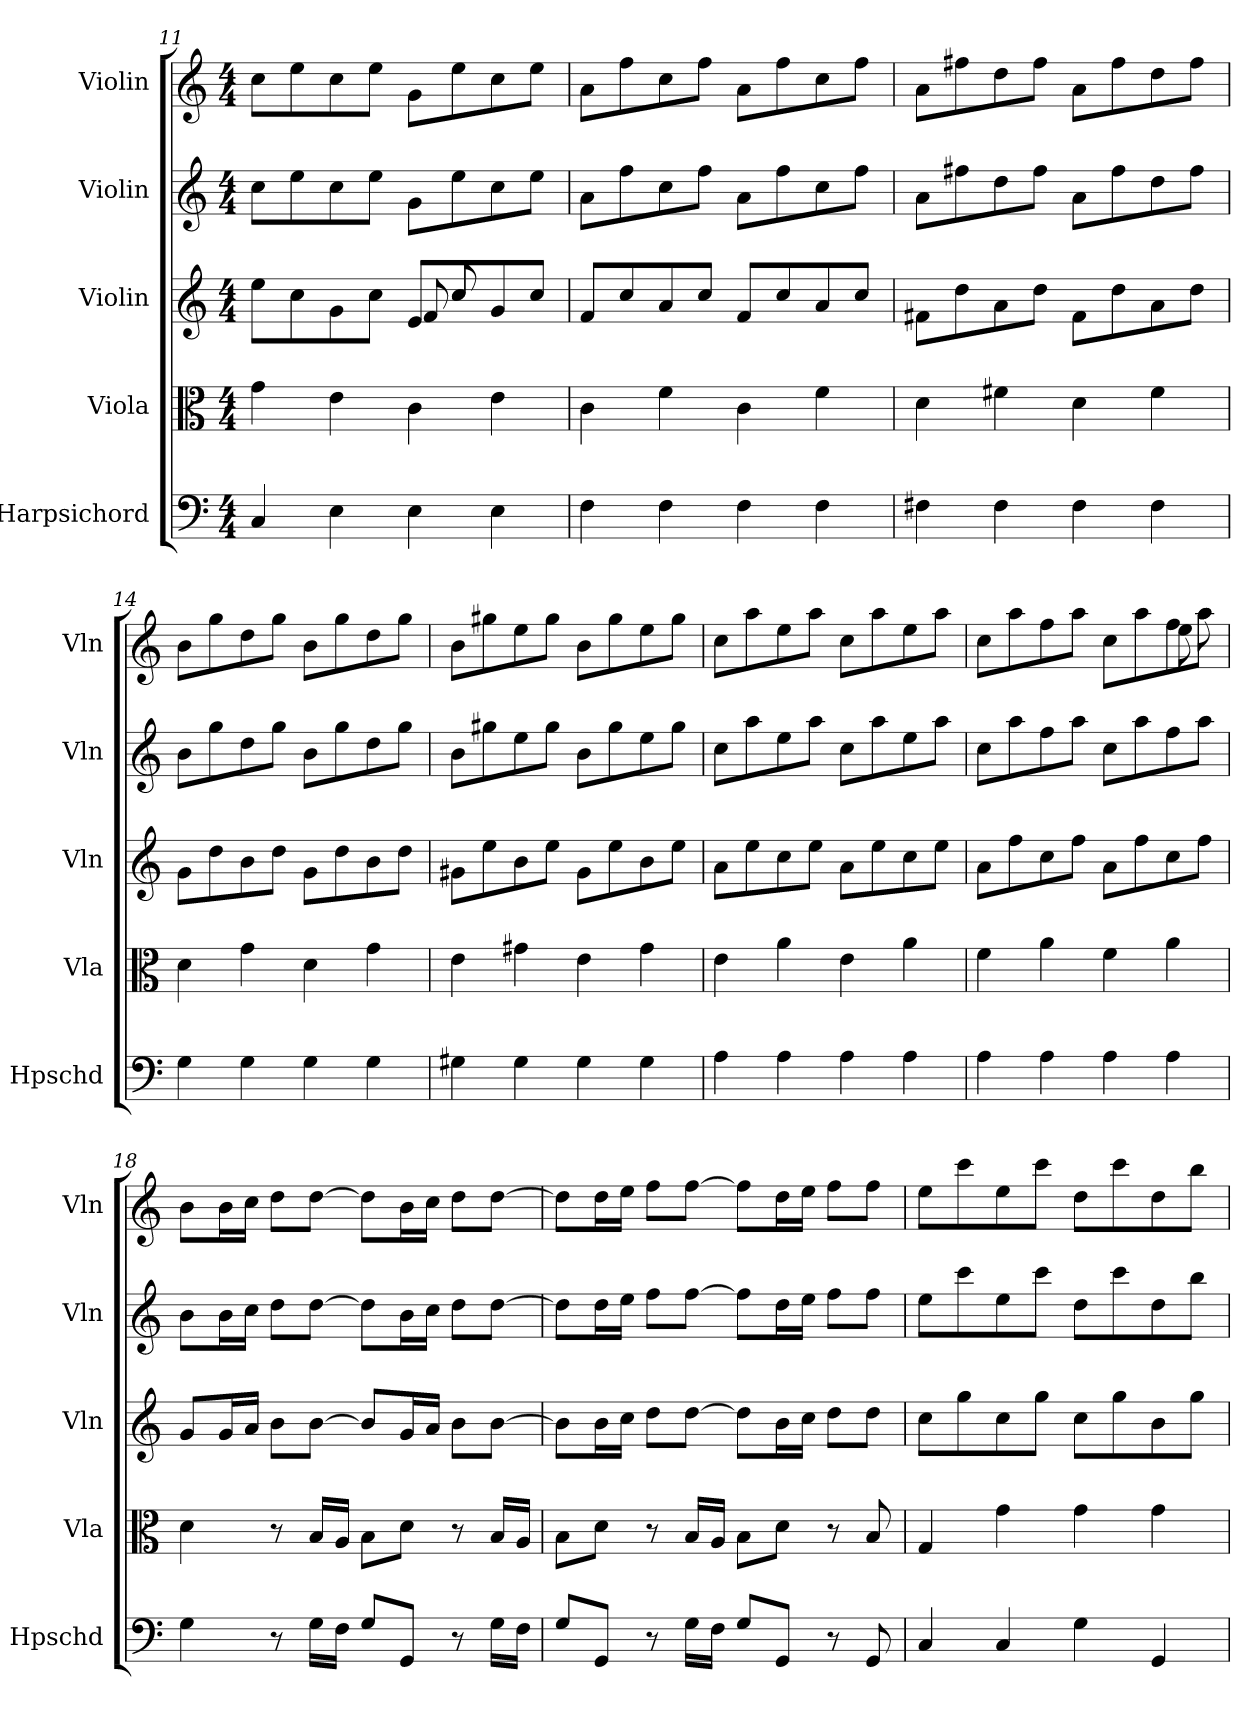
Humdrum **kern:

**kern	**kern	**kern	**kern	**kern
*part5	*part4	*part3	*part2	*part1
*staff5	*staff4	*staff3	*staff2	*staff1
*I"Harpsichord	*I"Viola	*I"Violin	*I"Violin	*I"Violin
*I'Hpschd	*I'Vla	*I'Vln	*I'Vln	*I'Vln
*clefF4	*clefC3	*clefG2	*clefG2	*clefG2
*k[]	*k[]	*k[]	*k[]	*k[]
*C:	*C:	*C:	*C:	*C:
*M4/4	*M4/4	*M4/4	*M4/4	*M4/4
=11	=11	=11	=11	=11
*	*	*^	*	*
4C/	4g\	8ee\L	2ryy	8cc\L	8cc\L
.	.	8cc\	.	8ee\	8ee\
4E\	4e\	8g\	.	8cc\	8cc\
.	.	8cc\J	.	8ee\J	8ee\J
4E\	4c\	8e/L	8f/	8g\L	8g\L
.	.	8cc/	8cc/	8ee\	8ee\
4E\	4e\	8g/	4ryy	8cc\	8cc\
.	.	8cc/J	.	8ee\J	8ee\J
*	*	*v	*v	*	*
=12	=12	=12	=12	=12
4F\	4c\	8f/L	8a\L	8a\L
.	.	8cc/	8ff\	8ff\
4F\	4f\	8a/	8cc\	8cc\
.	.	8cc/J	8ff\J	8ff\J
4F\	4c\	8f/L	8a\L	8a\L
.	.	8cc/	8ff\	8ff\
4F\	4f\	8a/	8cc\	8cc\
.	.	8cc/J	8ff\J	8ff\J
=13	=13	=13	=13	=13
4F#X\	4d\	8f#X\L	8a\L	8a\L
.	.	8dd\	8ff#X\	8ff#X\
4F#\	4f#X\	8a\	8dd\	8dd\
.	.	8dd\J	8ff#\J	8ff#\J
4F#\	4d\	8f#\L	8a\L	8a\L
.	.	8dd\	8ff#\	8ff#\
4F#\	4f#\	8a\	8dd\	8dd\
.	.	8dd\J	8ff#\J	8ff#\J
=14	=14	=14	=14	=14
4G\	4d\	8g\L	8b\L	8b\L
.	.	8dd\	8gg\	8gg\
4G\	4g\	8b\	8dd\	8dd\
.	.	8dd\J	8gg\J	8gg\J
4G\	4d\	8g\L	8b\L	8b\L
.	.	8dd\	8gg\	8gg\
4G\	4g\	8b\	8dd\	8dd\
.	.	8dd\J	8gg\J	8gg\J
=15	=15	=15	=15	=15
4G#X\	4e\	8g#X\L	8b\L	8b\L
.	.	8ee\	8gg#X\	8gg#X\
4G#\	4g#X\	8b\	8ee\	8ee\
.	.	8ee\J	8gg#\J	8gg#\J
4G#\	4e\	8g#\L	8b\L	8b\L
.	.	8ee\	8gg#\	8gg#\
4G#\	4g#\	8b\	8ee\	8ee\
.	.	8ee\J	8gg#\J	8gg#\J
=16	=16	=16	=16	=16
4A\	4e\	8a\L	8cc\L	8cc\L
.	.	8ee\	8aa\	8aa\
4A\	4a\	8cc\	8ee\	8ee\
.	.	8ee\J	8aa\J	8aa\J
4A\	4e\	8a\L	8cc\L	8cc\L
.	.	8ee\	8aa\	8aa\
4A\	4a\	8cc\	8ee\	8ee\
.	.	8ee\J	8aa\J	8aa\J
=17	=17	=17	=17	=17
*	*	*	*	*^
4A\	4f\	8a\L	8cc\L	8cc\L	2.ryy
.	.	8ff\	8aa\	8aa\	.
4A\	4a\	8cc\	8ff\	8ff\	.
.	.	8ff\J	8aa\J	8aa\J	.
4A\	4f\	8a\L	8cc\L	8cc\L	.
.	.	8ff\	8aa\	8aa\	.
4A\	4a\	8cc\	8ff\	8ff\	8ee\
.	.	8ff\J	8aa\J	8aa\J	8aa\
*	*	*	*	*v	*v
=18	=18	=18	=18	=18
4G\	4d\	8g/L	8b\L	8b\L
.	.	16g/L	16b\L	16b\L
.	.	16a/JJ	16cc\JJ	16cc\JJ
8r	8r	8b\L	8dd\L	8dd\L
16G\LL	16B/LL	[8b\J	[8dd\J	[8dd\J
16F\JJ	16A/JJ	.	.	.
8G/L	8B\L	8b/L]	8dd\L]	8dd\L]
8GG/J	8d\J	16g/L	16b\L	16b\L
.	.	16a/JJ	16cc\JJ	16cc\JJ
8r	8r	8b\L	8dd\L	8dd\L
16G\LL	16B/LL	[8b\J	[8dd\J	[8dd\J
16F\JJ	16A/JJ	.	.	.
=19	=19	=19	=19	=19
8G/L	8B\L	8b\L]	8dd\L]	8dd\L]
8GG/J	8d\J	16b\L	16dd\L	16dd\L
.	.	16cc\JJ	16ee\JJ	16ee\JJ
8r	8r	8dd\L	8ff\L	8ff\L
16G\LL	16B/LL	[8dd\J	[8ff\J	[8ff\J
16F\JJ	16A/JJ	.	.	.
8G/L	8B\L	8dd\L]	8ff\L]	8ff\L]
8GG/J	8d\J	16b\L	16dd\L	16dd\L
.	.	16cc\JJ	16ee\JJ	16ee\JJ
8r	8r	8dd\L	8ff\L	8ff\L
8GG/	8B/	8dd\J	8ff\J	8ff\J
=20	=20	=20	=20	=20
4C/	4G/	8cc\L	8ee\L	8ee\L
.	.	8gg\	8ccc\	8ccc\
4C/	4g\	8cc\	8ee\	8ee\
.	.	8gg\J	8ccc\J	8ccc\J
4G\	4g\	8cc\L	8dd\L	8dd\L
.	.	8gg\	8ccc\	8ccc\
4GG/	4g\	8b\	8dd\	8dd\
.	.	8gg\J	8bb\J	8bb\J
=	=	=	=	=
*-	*-	*-	*-	*-
